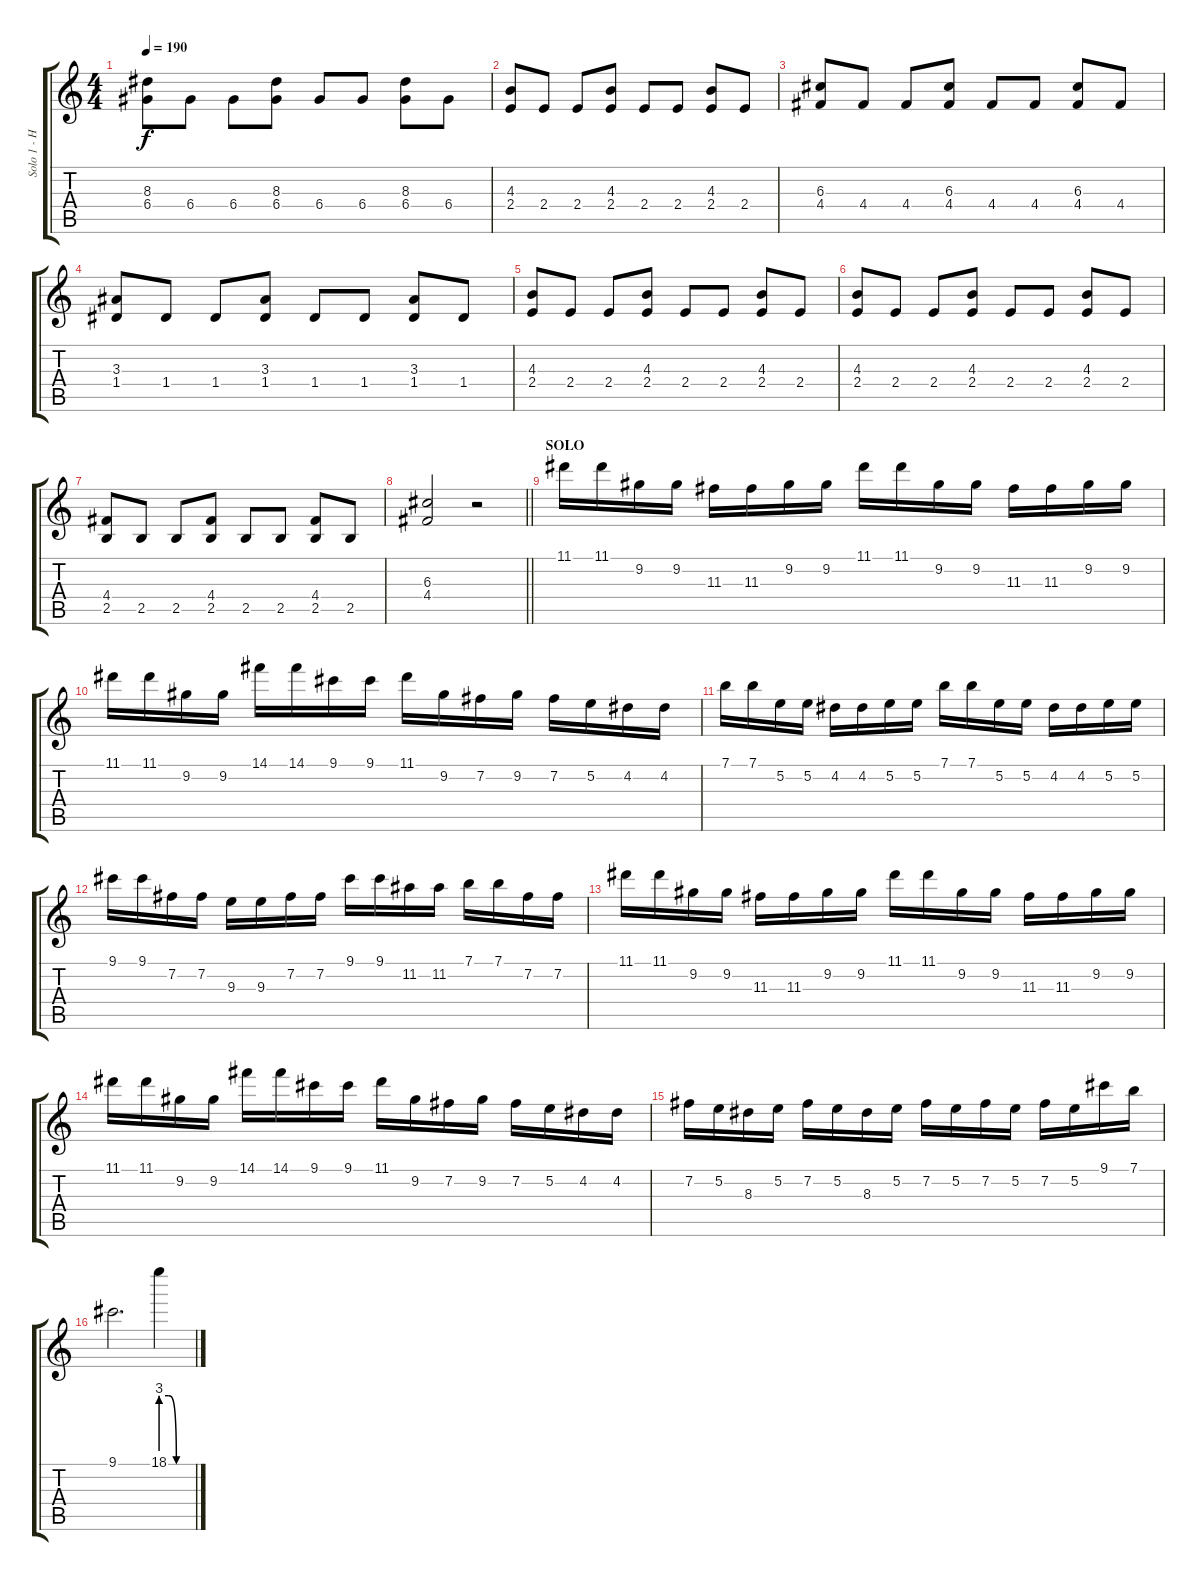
\track ("Solo 1 - HV SoS" "Solo 1 - H") {instrument distortionguitar}
\staff {score tabs}
\tuning (E4 B3 G3 D3 A2 D2) {hide}
\ts (4 4)
\tempo 190
\clef g2
\ks c
(8.3 6.4).8{dy f} 6.4.8 6.4.8 (8.3 6.4).8 6.4.8 6.4.8 (8.3 6.4).8 6.4.8 |
(4.3 2.4).8 2.4.8 2.4.8 (4.3 2.4).8 2.4.8 2.4.8 (4.3 2.4).8 2.4.8 |
(6.3 4.4).8 4.4.8 4.4.8 (6.3 4.4).8 4.4.8 4.4.8 (6.3 4.4).8 4.4.8 |
(3.3 1.4).8 1.4.8 1.4.8 (3.3 1.4).8 1.4.8 1.4.8 (3.3 1.4).8 1.4.8 |
(4.3 2.4).8 2.4.8 2.4.8 (4.3 2.4).8 2.4.8 2.4.8 (4.3 2.4).8 2.4.8 |
(4.3 2.4).8 2.4.8 2.4.8 (4.3 2.4).8 2.4.8 2.4.8 (4.3 2.4).8 2.4.8 |
(4.4 2.5).8 2.5.8 2.5.8 (4.4 2.5).8 2.5.8 2.5.8 (4.4 2.5).8 2.5.8 |
\barLineRight lightlight
(6.3 4.4).2 r.2 |
\section ("" "SOLO")
11.1.16 11.1.16 9.2.16 9.2.16 11.3.16 11.3.16 9.2.16 9.2.16 11.1.16 11.1.16 9.2.16 9.2.16 11.3.16 11.3.16 9.2.16 9.2.16 |
11.1.16 11.1.16 9.2.16 9.2.16 14.1.16 14.1.16 9.1.16 9.1.16 11.1.16 9.2.16 7.2.16 9.2.16 7.2.16 5.2.16 4.2.16 4.2.16 |
7.1.16 7.1.16 5.2.16 5.2.16 4.2.16 4.2.16 5.2.16 5.2.16 7.1.16 7.1.16 5.2.16 5.2.16 4.2.16 4.2.16 5.2.16 5.2.16 |
9.1.16 9.1.16 7.2.16 7.2.16 9.3.16 9.3.16 7.2.16 7.2.16 9.1.16 9.1.16 11.2.16 11.2.16 7.1.16 7.1.16 7.2.16 7.2.16 |
11.1.16 11.1.16 9.2.16 9.2.16 11.3.16 11.3.16 9.2.16 9.2.16 11.1.16 11.1.16 9.2.16 9.2.16 11.3.16 11.3.16 9.2.16 9.2.16 |
11.1.16 11.1.16 9.2.16 9.2.16 14.1.16 14.1.16 9.1.16 9.1.16 11.1.16 9.2.16 7.2.16 9.2.16 7.2.16 5.2.16 4.2.16 4.2.16 |
7.2.16 5.2.16 8.3.16 5.2.16 7.2.16 5.2.16 8.3.16 5.2.16 7.2.16 5.2.16 7.2.16 5.2.16 7.2.16 5.2.16 9.1.16 7.1.16 |
9.1.2{d} 18.1{be (custom 0 12 15 12 30 0 60 0)}.4
